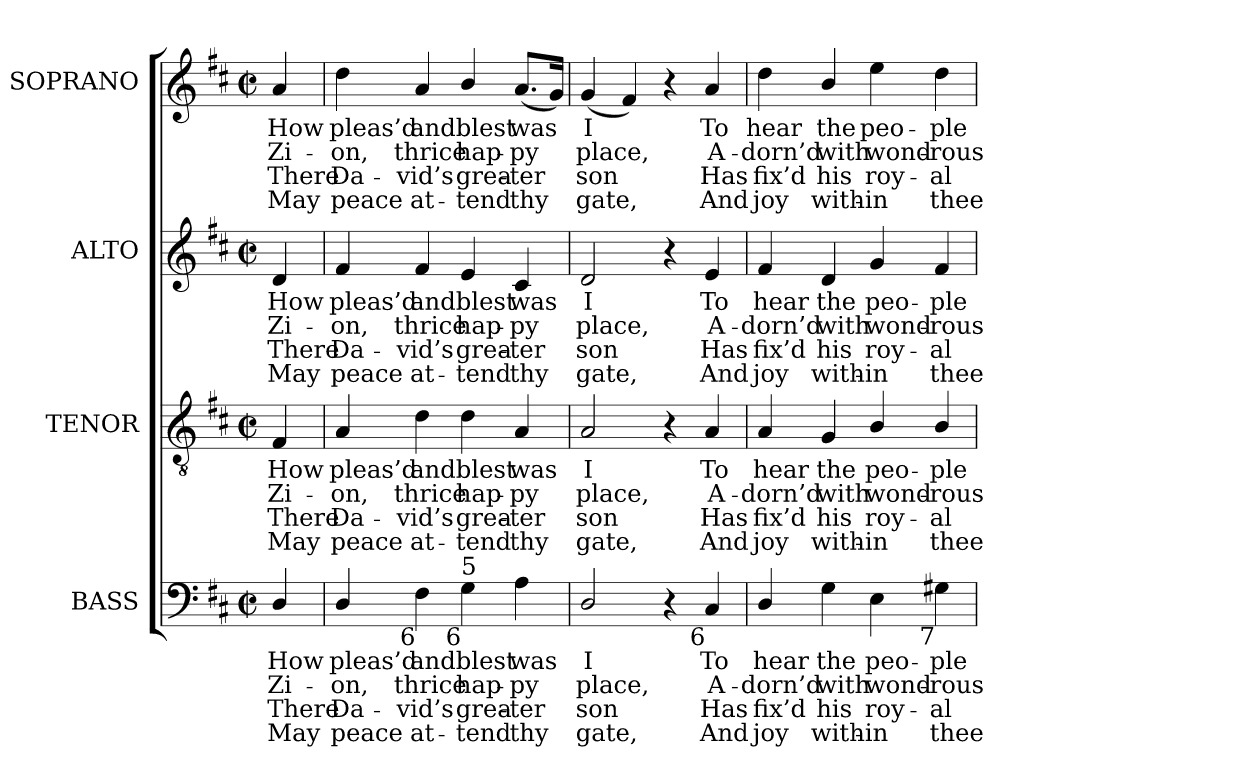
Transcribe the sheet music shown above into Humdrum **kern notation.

**kern	**text	**text	**text	**text	**kern	**text	**text	**text	**text	**kern	**text	**text	**text	**text	**kern	**text	**text	**text	**text
*part4	*part4	*part4	*part4	*part4	*part3	*part3	*part3	*part3	*part3	*part2	*part2	*part2	*part2	*part2	*part1	*part1	*part1	*part1	*part1
*staff4	*staff4	*staff4	*staff4	*staff4	*staff3	*staff3	*staff3	*staff3	*staff3	*staff2	*staff2	*staff2	*staff2	*staff2	*staff1	*staff1	*staff1	*staff1	*staff1
*I"BASS	*	*	*	*	*I"TENOR	*	*	*	*	*I"ALTO	*	*	*	*	*I"SOPRANO	*	*	*	*
*I'B.	*	*	*	*	*I'T.	*	*	*	*	*I'A.	*	*	*	*	*I'S.	*	*	*	*
!!LO:PB:g=z
*clefF4	*	*	*	*	*clefGv2	*	*	*	*	*clefG2	*	*	*	*	*clefG2	*	*	*	*
*	*	*	*	*	*ITrd7c12	*	*	*	*	*	*	*	*	*	*	*	*	*	*
*k[f#c#]	*	*	*	*	*k[f#c#]	*	*	*	*	*k[f#c#]	*	*	*	*	*k[f#c#]	*	*	*	*
*D:	*	*	*	*	*D:	*	*	*	*	*D:	*	*	*	*	*D:	*	*	*	*
*M2/2	*	*	*	*	*M2/2	*	*	*	*	*M2/2	*	*	*	*	*M2/2	*	*	*	*
*met(c|)	*	*	*	*	*met(c|)	*	*	*	*	*met(c|)	*	*	*	*	*met(c|)	*	*	*	*
=	=	=	=	=	=	=	=	=	=	=	=	=	=	=	=	=	=	=	=
!	!LO:LY:b:color=#000000	!LO:LY:b:color=#000000	!LO:LY:b:color=#000000	!LO:LY:b:color=#000000	!	!	!	!	!	!	!	!	!	!	!	!	!	!	!
!	!	!	!	!	!	!LO:LY:b:color=#000000	!LO:LY:b:color=#000000	!LO:LY:b:color=#000000	!LO:LY:b:color=#000000	!	!	!	!	!	!	!	!	!	!
!	!	!	!	!	!	!	!	!	!	!	!LO:LY:b:color=#000000	!LO:LY:b:color=#000000	!LO:LY:b:color=#000000	!LO:LY:b:color=#000000	!	!	!	!	!
!	!	!	!	!	!	!	!	!	!	!	!	!	!	!	!	!LO:LY:b:color=#000000	!LO:LY:b:color=#000000	!LO:LY:b:color=#000000	!LO:LY:b:color=#000000
4Di/	How	Zi-	There	May	4FF#i/	How	Zi-	There	May	4di/	How	Zi-	There	May	4ai/	How	Zi-	There	May
=1	=1	=1	=1	=1	=1	=1	=1	=1	=1	=1	=1	=1	=1	=1	=1	=1	=1	=1	=1
!	!LO:LY:b:color=#000000	!LO:LY:b:color=#000000	!LO:LY:b:color=#000000	!LO:LY:b:color=#000000	!	!	!	!	!	!	!	!	!	!	!	!	!	!	!
!	!	!	!	!	!	!LO:LY:b:color=#000000	!LO:LY:b:color=#000000	!LO:LY:b:color=#000000	!LO:LY:b:color=#000000	!	!	!	!	!	!	!	!	!	!
!	!	!	!	!	!	!	!	!	!	!	!LO:LY:b:color=#000000	!LO:LY:b:color=#000000	!LO:LY:b:color=#000000	!LO:LY:b:color=#000000	!	!	!	!	!
!	!	!	!	!	!	!	!	!	!	!	!	!	!	!	!	!LO:LY:b:color=#000000	!LO:LY:b:color=#000000	!LO:LY:b:color=#000000	!LO:LY:b:color=#000000
4Di/	pleas’d	-on,	Da-	-peace	4AAi/	pleas’d	-on,	Da-	-peace	4f#i/	pleas’d	-on,	Da-	-peace	4ddi\	pleas’d	-on,	Da-	-peace
!	!LO:LY:b:color=#000000	!LO:LY:b:color=#000000	!LO:LY:b:color=#000000	!LO:LY:b:color=#000000	!	!	!	!	!	!	!	!	!	!	!	!	!	!	!
!	!	!	!	!	!	!LO:LY:b:color=#000000	!LO:LY:b:color=#000000	!LO:LY:b:color=#000000	!LO:LY:b:color=#000000	!	!	!	!	!	!	!	!	!	!
!	!	!	!	!	!	!	!	!	!	!	!LO:LY:b:color=#000000	!LO:LY:b:color=#000000	!LO:LY:b:color=#000000	!LO:LY:b:color=#000000	!	!	!	!	!
!LO:TX:b:rj:t=6	!	!	!	!	!	!	!	!	!	!	!	!	!	!	!	!	!	!	!
!	!	!	!	!	!	!	!	!	!	!	!	!	!	!	!	!LO:LY:b:color=#000000	!LO:LY:b:color=#000000	!LO:LY:b:color=#000000	!LO:LY:b:color=#000000
4F#i\	and	thrice	vid’s	at-	4Di\	and	thrice	vid’s	at-	4f#i/	and	thrice	vid’s	at-	4ai/	and	thrice	vid’s	at-
!	!LO:LY:b:color=#000000	!LO:LY:b:color=#000000	!LO:LY:b:color=#000000	!LO:LY:b:color=#000000	!	!	!	!	!	!	!	!	!	!	!	!	!	!	!
!	!	!	!	!	!	!LO:LY:b:color=#000000	!LO:LY:b:color=#000000	!LO:LY:b:color=#000000	!LO:LY:b:color=#000000	!	!	!	!	!	!	!	!	!	!
!	!	!	!	!	!	!	!	!	!	!	!LO:LY:b:color=#000000	!LO:LY:b:color=#000000	!LO:LY:b:color=#000000	!LO:LY:b:color=#000000	!	!	!	!	!
!LO:TX:b:rj:t=6	!	!	!	!	!	!	!	!	!	!	!	!	!	!	!	!	!	!	!
!LO:TX:t=5	!	!	!	!	!	!	!	!	!	!	!	!	!	!	!	!	!	!	!
!	!	!	!	!	!	!	!	!	!	!	!	!	!	!	!	!LO:LY:b:color=#000000	!LO:LY:b:color=#000000	!LO:LY:b:color=#000000	!LO:LY:b:color=#000000
4Gi\	blest	hap-	-grea-	-tend	4Di\	blest	hap-	-grea-	-tend	4ei/	blest	hap-	-grea-	-tend	4bi/	blest	hap-	-grea-	-tend
!	!LO:LY:b:color=#000000	!LO:LY:b:color=#000000	!LO:LY:b:color=#000000	!LO:LY:b:color=#000000	!	!	!	!	!	!	!	!	!	!	!	!	!	!	!
!	!	!	!	!	!	!LO:LY:b:color=#000000	!LO:LY:b:color=#000000	!LO:LY:b:color=#000000	!LO:LY:b:color=#000000	!	!	!	!	!	!	!	!	!	!
!	!	!	!	!	!	!	!	!	!	!	!LO:LY:b:color=#000000	!LO:LY:b:color=#000000	!LO:LY:b:color=#000000	!LO:LY:b:color=#000000	!	!	!	!	!
!	!	!	!	!	!	!	!	!	!	!	!	!	!	!	!	!LO:LY:b:color=#000000	!LO:LY:b:color=#000000	!LO:LY:b:color=#000000	!LO:LY:b:color=#000000
4Ai\	was	-py	ter	thy	4AAi/	was	-py	ter	thy	4c#i/	was	-py	ter	thy	(8.ai/L	was	-py	ter	thy
.	.	.	.	.	.	.	.	.	.	.	.	.	.	.	16gi/Jk)	.	.	.	.
=2	=2	=2	=2	=2	=2	=2	=2	=2	=2	=2	=2	=2	=2	=2	=2	=2	=2	=2	=2
!	!LO:LY:b:color=#000000	!LO:LY:b:color=#000000	!LO:LY:b:color=#000000	!LO:LY:b:color=#000000	!	!	!	!	!	!	!	!	!	!	!	!	!	!	!
!	!	!	!	!	!	!LO:LY:b:color=#000000	!LO:LY:b:color=#000000	!LO:LY:b:color=#000000	!LO:LY:b:color=#000000	!	!	!	!	!	!	!	!	!	!
!	!	!	!	!	!	!	!	!	!	!	!LO:LY:b:color=#000000	!LO:LY:b:color=#000000	!LO:LY:b:color=#000000	!LO:LY:b:color=#000000	!	!	!	!	!
!	!	!	!	!	!	!	!	!	!	!	!	!	!	!	!	!LO:LY:b:color=#000000	!LO:LY:b:color=#000000	!LO:LY:b:color=#000000	!LO:LY:b:color=#000000
2Di/	I	place,	son	gate,	2AAi/	I	place,	son	gate,	2di/	I	place,	son	gate,	(4gi/	I	place,	son	gate,
.	.	.	.	.	.	.	.	.	.	.	.	.	.	.	4f#i/)	.	.	.	.
4r	.	.	.	.	4r	.	.	.	.	4r	.	.	.	.	4r	.	.	.	.
!	!LO:LY:b:color=#000000	!LO:LY:b:color=#000000	!LO:LY:b:color=#000000	!LO:LY:b:color=#000000	!	!	!	!	!	!	!	!	!	!	!	!	!	!	!
!	!	!	!	!	!	!LO:LY:b:color=#000000	!LO:LY:b:color=#000000	!LO:LY:b:color=#000000	!LO:LY:b:color=#000000	!	!	!	!	!	!	!	!	!	!
!	!	!	!	!	!	!	!	!	!	!	!LO:LY:b:color=#000000	!LO:LY:b:color=#000000	!LO:LY:b:color=#000000	!LO:LY:b:color=#000000	!	!	!	!	!
!LO:TX:b:rj:t=6	!	!	!	!	!	!	!	!	!	!	!	!	!	!	!	!	!	!	!
!	!	!	!	!	!	!	!	!	!	!	!	!	!	!	!	!LO:LY:b:color=#000000	!LO:LY:b:color=#000000	!LO:LY:b:color=#000000	!LO:LY:b:color=#000000
4C#i/	To	A-	Has	And	4AAi/	To	A-	Has	And	4ei/	To	A-	Has	And	4ai/	To	A-	Has	And
=3	=3	=3	=3	=3	=3	=3	=3	=3	=3	=3	=3	=3	=3	=3	=3	=3	=3	=3	=3
!	!LO:LY:b:color=#000000	!LO:LY:b:color=#000000	!LO:LY:b:color=#000000	!LO:LY:b:color=#000000	!	!	!	!	!	!	!	!	!	!	!	!	!	!	!
!	!	!	!	!	!	!LO:LY:b:color=#000000	!LO:LY:b:color=#000000	!LO:LY:b:color=#000000	!LO:LY:b:color=#000000	!	!	!	!	!	!	!	!	!	!
!	!	!	!	!	!	!	!	!	!	!	!LO:LY:b:color=#000000	!LO:LY:b:color=#000000	!LO:LY:b:color=#000000	!LO:LY:b:color=#000000	!	!	!	!	!
!	!	!	!	!	!	!	!	!	!	!	!	!	!	!	!	!LO:LY:b:color=#000000	!LO:LY:b:color=#000000	!LO:LY:b:color=#000000	!LO:LY:b:color=#000000
4Di/	hear	-dorn’d	fix’d	joy	4AAi/	hear	-dorn’d	fix’d	joy	4f#i/	hear	-dorn’d	fix’d	joy	4ddi\	hear	-dorn’d	fix’d	joy
!	!LO:LY:b:color=#000000	!LO:LY:b:color=#000000	!LO:LY:b:color=#000000	!LO:LY:b:color=#000000	!	!	!	!	!	!	!	!	!	!	!	!	!	!	!
!	!	!	!	!	!	!LO:LY:b:color=#000000	!LO:LY:b:color=#000000	!LO:LY:b:color=#000000	!LO:LY:b:color=#000000	!	!	!	!	!	!	!	!	!	!
!	!	!	!	!	!	!	!	!	!	!	!LO:LY:b:color=#000000	!LO:LY:b:color=#000000	!LO:LY:b:color=#000000	!LO:LY:b:color=#000000	!	!	!	!	!
!	!	!	!	!	!	!	!	!	!	!	!	!	!	!	!	!LO:LY:b:color=#000000	!LO:LY:b:color=#000000	!LO:LY:b:color=#000000	!LO:LY:b:color=#000000
4Gi\	the	with	his	with-	4GGi/	the	with	his	with-	4di/	the	with	his	with-	4bi/	the	with	his	with-
!	!LO:LY:b:color=#000000	!LO:LY:b:color=#000000	!LO:LY:b:color=#000000	!LO:LY:b:color=#000000	!	!	!	!	!	!	!	!	!	!	!	!	!	!	!
!	!	!	!	!	!	!LO:LY:b:color=#000000	!LO:LY:b:color=#000000	!LO:LY:b:color=#000000	!LO:LY:b:color=#000000	!	!	!	!	!	!	!	!	!	!
!	!	!	!	!	!	!	!	!	!	!	!LO:LY:b:color=#000000	!LO:LY:b:color=#000000	!LO:LY:b:color=#000000	!LO:LY:b:color=#000000	!	!	!	!	!
!	!	!	!	!	!	!	!	!	!	!	!	!	!	!	!	!LO:LY:b:color=#000000	!LO:LY:b:color=#000000	!LO:LY:b:color=#000000	!LO:LY:b:color=#000000
4Ei\	peo-	wond-	-roy-	-in	4BBi/	peo-	wond-	-roy-	-in	4gi/	peo-	wond-	-roy-	-in	4eei\	peo-	wond-	-roy-	-in
!	!LO:LY:b:color=#000000	!LO:LY:b:color=#000000	!LO:LY:b:color=#000000	!LO:LY:b:color=#000000	!	!	!	!	!	!	!	!	!	!	!	!	!	!	!
!	!	!	!	!	!	!LO:LY:b:color=#000000	!LO:LY:b:color=#000000	!LO:LY:b:color=#000000	!LO:LY:b:color=#000000	!	!	!	!	!	!	!	!	!	!
!	!	!	!	!	!	!	!	!	!	!	!LO:LY:b:color=#000000	!LO:LY:b:color=#000000	!LO:LY:b:color=#000000	!LO:LY:b:color=#000000	!	!	!	!	!
!LO:TX:b:rj:t=7	!	!	!	!	!	!	!	!	!	!	!	!	!	!	!	!	!	!	!
!	!	!	!	!	!	!	!	!	!	!	!	!	!	!	!	!LO:LY:b:color=#000000	!LO:LY:b:color=#000000	!LO:LY:b:color=#000000	!LO:LY:b:color=#000000
4G#Xi\	-ple	-rous	al	thee	4BBi/	-ple	-rous	al	thee	4f#i/	-ple	-rous	al	thee	4ddi\	-ple	-rous	al	thee
=	=	=	=	=	=	=	=	=	=	=	=	=	=	=	=	=	=	=	=
*-	*-	*-	*-	*-	*-	*-	*-	*-	*-	*-	*-	*-	*-	*-	*-	*-	*-	*-	*-
